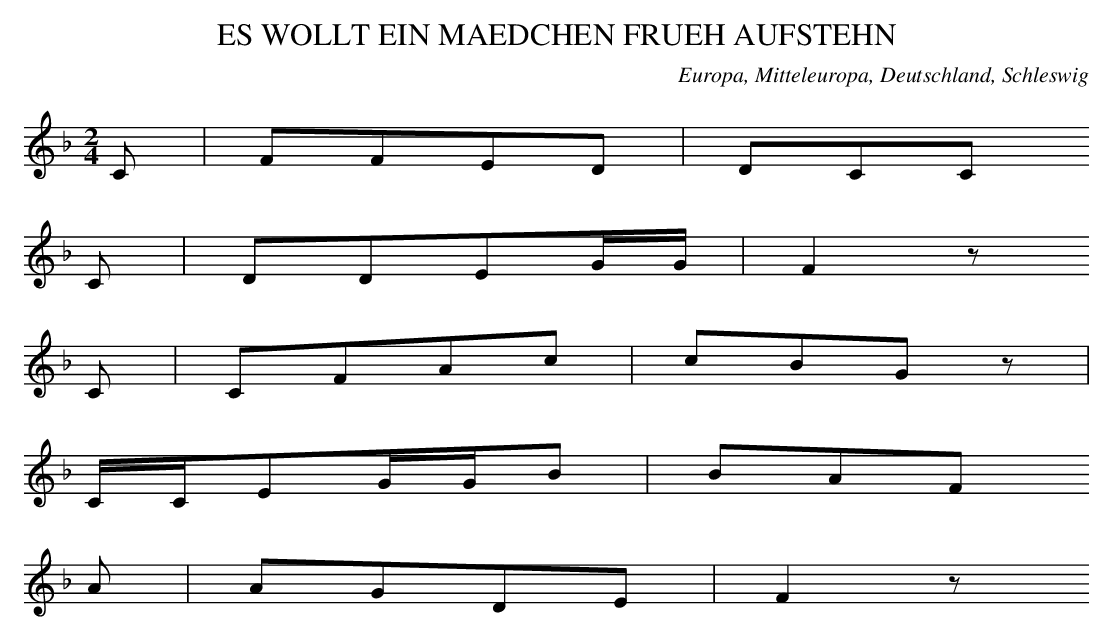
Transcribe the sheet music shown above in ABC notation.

X:1
T: ES WOLLT EIN MAEDCHEN FRUEH AUFSTEHN
O: Europa, Mitteleuropa, Deutschland, Schleswig
M: 2/4
L: 1/16
K: F
C2 | F2F2E2D2 | D2C2C2
C2 | D2D2E2GG | F4z2
C2 | C2F2A2c2 | c2B2G2z2 |
CCE2GGB2 | B2A2F2
A2 | A2G2D2E2 | F4z2
